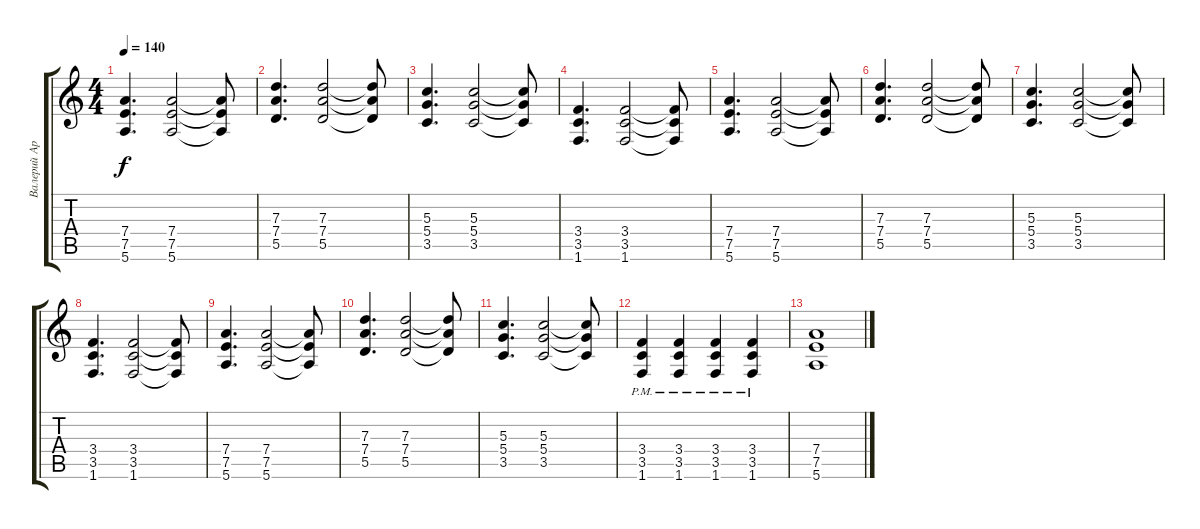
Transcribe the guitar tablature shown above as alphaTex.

\track ("Валерий Аркадин" "Валерий Ар") {instrument distortionguitar}
\staff {score tabs}
\tuning (E4 B3 G3 D3 A2 E2) {hide}
\ts (4 4)
\tempo 140
\clef g2
\ks c
(7.4 7.5 5.6).4{d dy f} (7.4 7.5 5.6).2 (7.4{t} 7.5{t} 5.6{t}).8 |
(7.3 7.4 5.5).4{d} (7.3 7.4 5.5).2 (7.3{t} 7.4{t} 5.5{t}).8 |
(5.3 5.4 3.5).4{d} (5.3 5.4 3.5).2 (5.3{t} 5.4{t} 3.5{t}).8 |
(3.4 3.5 1.6).4{d} (3.4 3.5 1.6).2 (3.4{t} 3.5{t} 1.6{t}).8 |
(7.4 7.5 5.6).4{d} (7.4 7.5 5.6).2 (7.4{t} 7.5{t} 5.6{t}).8 |
(7.3 7.4 5.5).4{d} (7.3 7.4 5.5).2 (7.3{t} 7.4{t} 5.5{t}).8 |
(5.3 5.4 3.5).4{d} (5.3 5.4 3.5).2 (5.3{t} 5.4{t} 3.5{t}).8 |
(3.4 3.5 1.6).4{d} (3.4 3.5 1.6).2 (3.4{t} 3.5{t} 1.6{t}).8 |
(7.4 7.5 5.6).4{d} (7.4 7.5 5.6).2 (7.4{t} 7.5{t} 5.6{t}).8 |
(7.3 7.4 5.5).4{d} (7.3 7.4 5.5).2 (7.3{t} 7.4{t} 5.5{t}).8 |
(5.3 5.4 3.5).4{d} (5.3 5.4 3.5).2 (5.3{t} 5.4{t} 3.5{t}).8 |
(3.4{pm} 3.5{pm} 1.6{pm}).4 (3.4{pm} 3.5{pm} 1.6{pm}).4 (3.4{pm} 3.5{pm} 1.6{pm}).4 (3.4{pm} 3.5{pm} 1.6{pm}).4 |
(7.4 7.5 5.6).1
